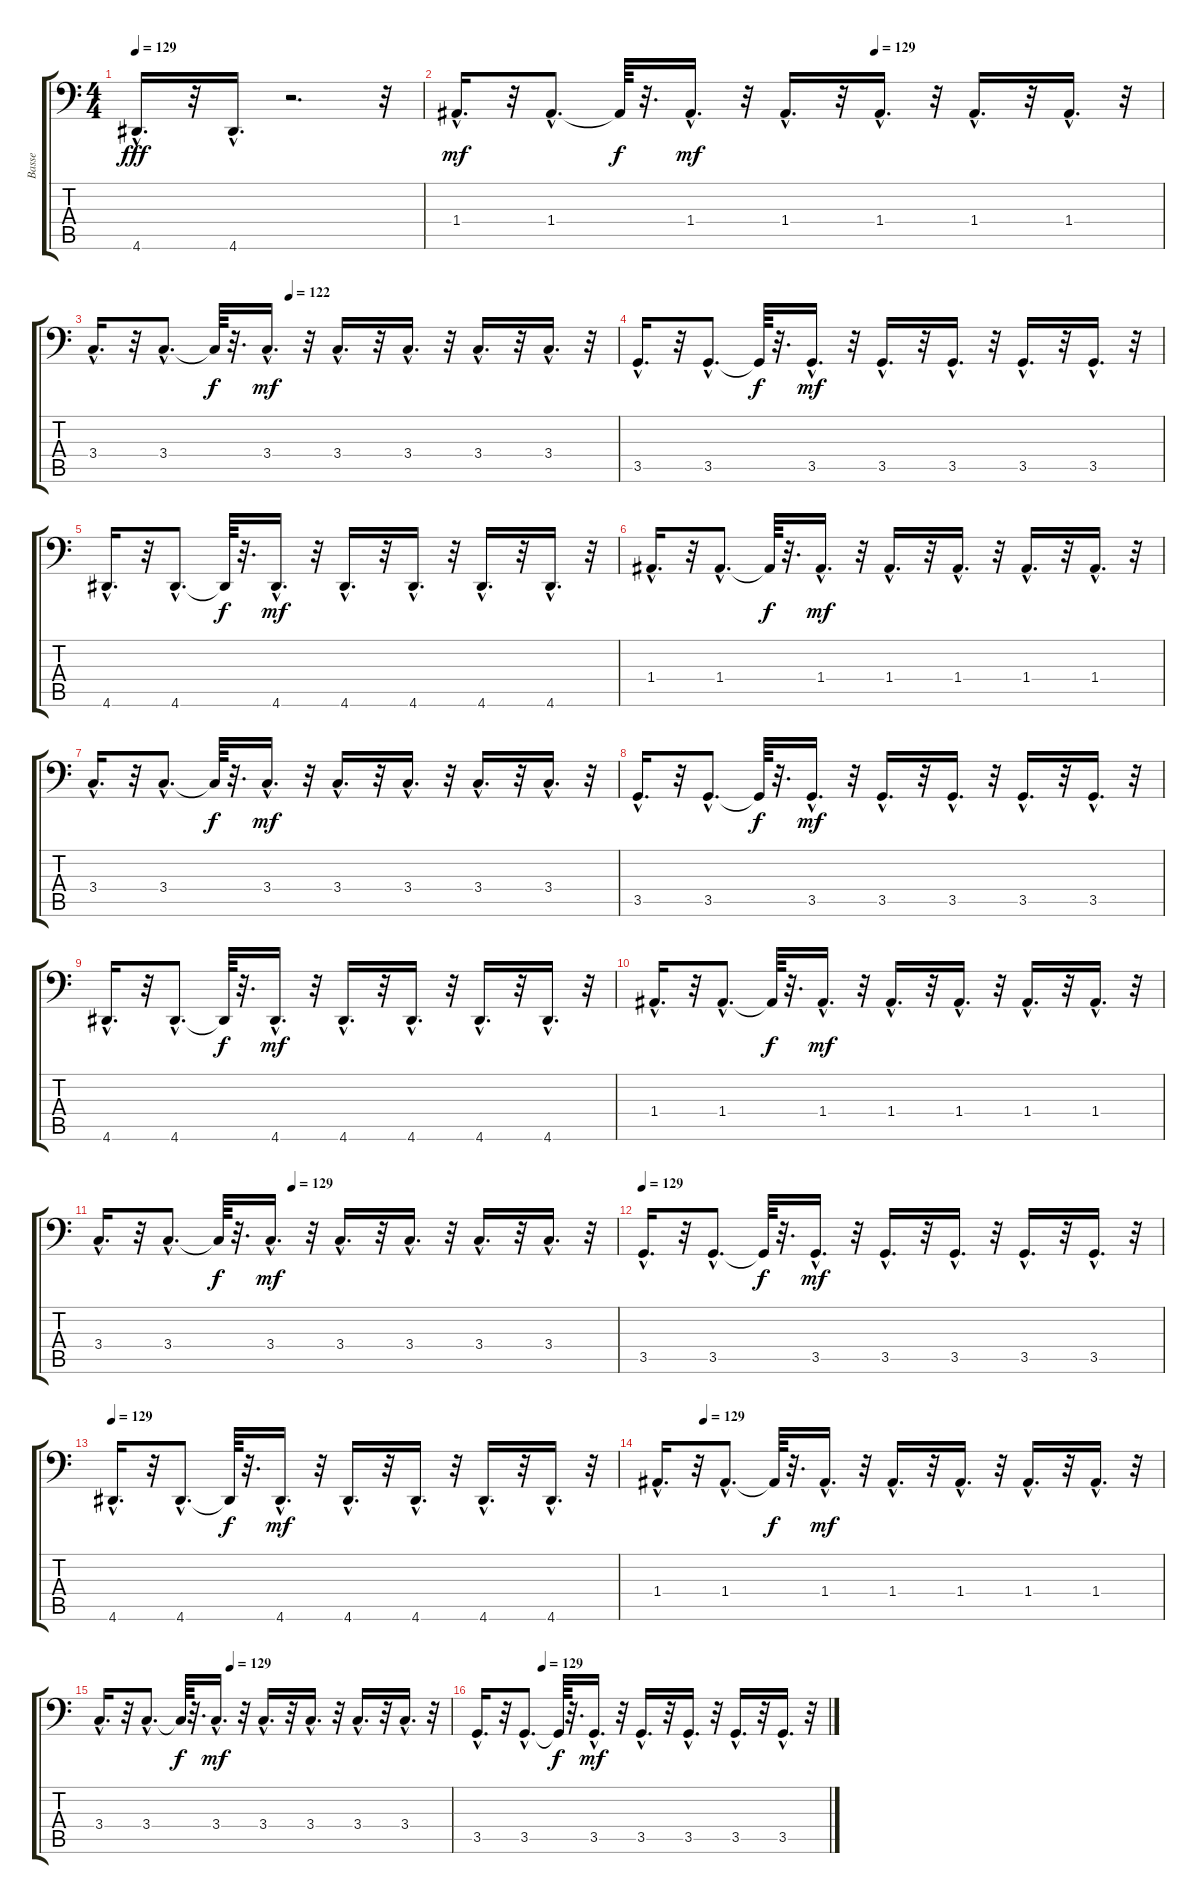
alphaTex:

\track ("Basse" "Basse") {instrument acousticbass}
\staff {score tabs}
\tuning (C3 G2 D2 A1 E1 B0) {hide}
\ts (4 4)
\tempo 129
\clef f4
\ks c
4.6{hac}.16{d dy fff} r.32 4.6{hac}.16{d} r.2{d} r.32 |
\tempo (129 0.59375)
1.4{hac}.16{d dy mf} r.32 1.4{hac}.8{d} 1.4{t}.64{dy f} r.32{d} 1.4{hac}.16{d dy mf} r.32 1.4{hac}.16{d} r.32 1.4{hac}.16{d} r.32 1.4{hac}.16{d} r.32 1.4{hac}.16{d} r.32 |
\tempo (122 0.375)
3.4{hac}.16{d} r.32 3.4{hac}.8{d} 3.4{t}.64{dy f} r.32{d} 3.4{hac}.16{d dy mf} r.32 3.4{hac}.16{d} r.32 3.4{hac}.16{d} r.32 3.4{hac}.16{d} r.32 3.4{hac}.16{d} r.32 |
3.5{hac}.16{d} r.32 3.5{hac}.8{d} 3.5{t}.64{dy f} r.32{d} 3.5{hac}.16{d dy mf} r.32 3.5{hac}.16{d} r.32 3.5{hac}.16{d} r.32 3.5{hac}.16{d} r.32 3.5{hac}.16{d} r.32 |
4.6{hac}.16{d} r.32 4.6{hac}.8{d} 4.6{t}.64{dy f} r.32{d} 4.6{hac}.16{d dy mf} r.32 4.6{hac}.16{d} r.32 4.6{hac}.16{d} r.32 4.6{hac}.16{d} r.32 4.6{hac}.16{d} r.32 |
1.4{hac}.16{d} r.32 1.4{hac}.8{d} 1.4{t}.64{dy f} r.32{d} 1.4{hac}.16{d dy mf} r.32 1.4{hac}.16{d} r.32 1.4{hac}.16{d} r.32 1.4{hac}.16{d} r.32 1.4{hac}.16{d} r.32 |
3.4{hac}.16{d} r.32 3.4{hac}.8{d} 3.4{t}.64{dy f} r.32{d} 3.4{hac}.16{d dy mf} r.32 3.4{hac}.16{d} r.32 3.4{hac}.16{d} r.32 3.4{hac}.16{d} r.32 3.4{hac}.16{d} r.32 |
3.5{hac}.16{d} r.32 3.5{hac}.8{d} 3.5{t}.64{dy f} r.32{d} 3.5{hac}.16{d dy mf} r.32 3.5{hac}.16{d} r.32 3.5{hac}.16{d} r.32 3.5{hac}.16{d} r.32 3.5{hac}.16{d} r.32 |
4.6{hac}.16{d} r.32 4.6{hac}.8{d} 4.6{t}.64{dy f} r.32{d} 4.6{hac}.16{d dy mf} r.32 4.6{hac}.16{d} r.32 4.6{hac}.16{d} r.32 4.6{hac}.16{d} r.32 4.6{hac}.16{d} r.32 |
1.4{hac}.16{d} r.32 1.4{hac}.8{d} 1.4{t}.64{dy f} r.32{d} 1.4{hac}.16{d dy mf} r.32 1.4{hac}.16{d} r.32 1.4{hac}.16{d} r.32 1.4{hac}.16{d} r.32 1.4{hac}.16{d} r.32 |
\tempo (129 0.375)
3.4{hac}.16{d} r.32 3.4{hac}.8{d} 3.4{t}.64{dy f} r.32{d} 3.4{hac}.16{d dy mf} r.32 3.4{hac}.16{d} r.32 3.4{hac}.16{d} r.32 3.4{hac}.16{d} r.32 3.4{hac}.16{d} r.32 |
\tempo 129
3.5{hac}.16{d} r.32 3.5{hac}.8{d} 3.5{t}.64{dy f} r.32{d} 3.5{hac}.16{d dy mf} r.32 3.5{hac}.16{d} r.32 3.5{hac}.16{d} r.32 3.5{hac}.16{d} r.32 3.5{hac}.16{d} r.32 |
\tempo 129
4.6{hac}.16{d} r.32 4.6{hac}.8{d} 4.6{t}.64{dy f} r.32{d} 4.6{hac}.16{d dy mf} r.32 4.6{hac}.16{d} r.32 4.6{hac}.16{d} r.32 4.6{hac}.16{d} r.32 4.6{hac}.16{d} r.32 |
\tempo (129 0.09375)
1.4{hac}.16{d} r.32 1.4{hac}.8{d} 1.4{t}.64{dy f} r.32{d} 1.4{hac}.16{d dy mf} r.32 1.4{hac}.16{d} r.32 1.4{hac}.16{d} r.32 1.4{hac}.16{d} r.32 1.4{hac}.16{d} r.32 |
\tempo (129 0.375)
3.4{hac}.16{d} r.32 3.4{hac}.8{d} 3.4{t}.64{dy f} r.32{d} 3.4{hac}.16{d dy mf} r.32 3.4{hac}.16{d} r.32 3.4{hac}.16{d} r.32 3.4{hac}.16{d} r.32 3.4{hac}.16{d} r.32 |
\tempo (129 0.1875)
3.5{hac}.16{d} r.32 3.5{hac}.8{d} 3.5{t}.64{dy f} r.32{d} 3.5{hac}.16{d dy mf} r.32 3.5{hac}.16{d} r.32 3.5{hac}.16{d} r.32 3.5{hac}.16{d} r.32 3.5{hac}.16{d} r.32
